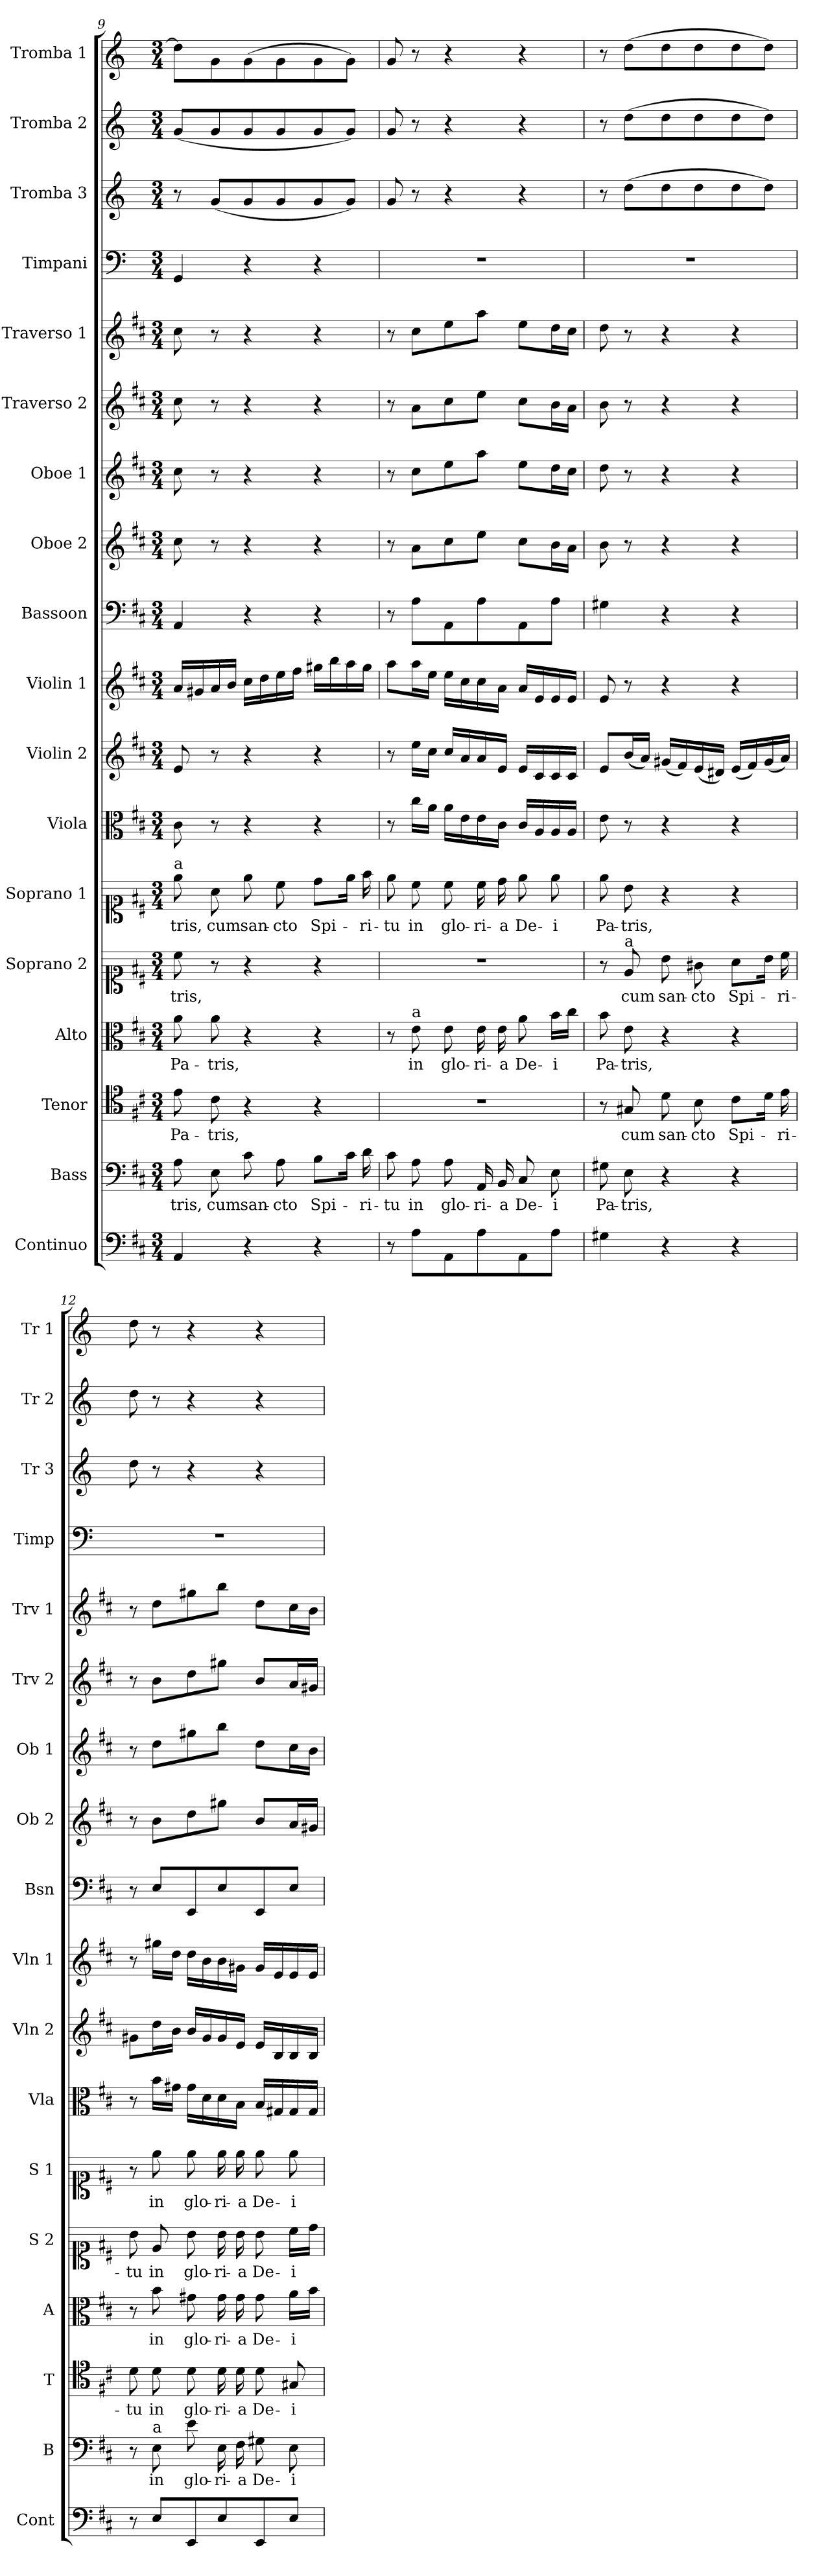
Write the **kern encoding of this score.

**kern	**kern	**text	**kern	**text	**kern	**text	**kern	**text	**kern	**text	**kern	**kern	**kern	**kern	**kern	**kern	**kern	**kern	**kern	**kern	**kern	**kern
*part18	*part17	*part17	*part16	*part16	*part15	*part15	*part14	*part14	*part13	*part13	*part12	*part11	*part10	*part9	*part8	*part7	*part6	*part5	*part4	*part3	*part2	*part1
*staff18	*staff17	*staff17	*staff16	*staff16	*staff15	*staff15	*staff14	*staff14	*staff13	*staff13	*staff12	*staff11	*staff10	*staff9	*staff8	*staff7	*staff6	*staff5	*staff4	*staff3	*staff2	*staff1
*I"Continuo	*I"Bass	*	*I"Tenor	*	*I"Alto	*	*I"Soprano 2	*	*I"Soprano 1	*	*I"Viola	*I"Violin 2	*I"Violin 1	*I"Bassoon	*I"Oboe 2	*I"Oboe 1	*I"Traverso 2	*I"Traverso 1	*I"Timpani	*I"Tromba 3	*I"Tromba 2	*I"Tromba 1
*I'Cont	*I'B	*	*I'T	*	*I'A	*	*I'S 2	*	*I'S 1	*	*I'Vla	*I'Vln 2	*I'Vln 1	*I'Bsn	*I'Ob 2	*I'Ob 1	*I'Trv 2	*I'Trv 1	*I'Timp	*I'Tr 3	*I'Tr 2	*I'Tr 1
*clefF4	*clefF4	*	*clefC4	*	*clefC3	*	*clefC1	*	*clefC1	*	*clefC3	*clefG2	*clefG2	*clefF4	*clefG2	*clefG2	*clefG2	*clefG2	*clefF4	*clefG2	*clefG2	*clefG2
*	*	*	*	*	*	*	*	*	*	*	*	*	*	*	*	*	*	*	*ITrd-1c-2	*ITrd-1c-2	*ITrd-1c-2	*ITrd-1c-2
*k[f#c#]	*k[f#c#]	*	*k[f#c#]	*	*k[f#c#]	*	*k[f#c#]	*	*k[f#c#]	*	*k[f#c#]	*k[f#c#]	*k[f#c#]	*k[f#c#]	*k[f#c#]	*k[f#c#]	*k[f#c#]	*k[f#c#]	*k[f#c#]	*k[f#c#]	*k[f#c#]	*k[f#c#]
*M3/4	*M3/4	*	*M3/4	*	*M3/4	*	*M3/4	*	*M3/4	*	*M3/4	*M3/4	*M3/4	*M3/4	*M3/4	*M3/4	*M3/4	*M3/4	*M3/4	*M3/4	*M3/4	*M3/4
=9	=9	=9	=9	=9	=9	=9	=9	=9	=9	=9	=9	=9	=9	=9	=9	=9	=9	=9	=9	=9	=9	=9
!	!	!	!	!	!	!	!	!	!LO:TX:a:t=a	!	!	!	!	!	!	!	!	!	!	!	!	!
!	!	!LO:LY:b	!	!LO:LY:b	!	!LO:LY:b	!	!LO:LY:b	!	!LO:LY:b	!	!	!	!	!	!	!	!	!	!	!	!
4AA/	8A\	tris,	8e\	Pa-	8a\	Pa-	8cc#\	-tris,	8ee\	tris,	8c#\	8e/	16a/LL	4AA/	8cc#\	8cc#\	8cc#\	8cc#\	4AA/	8r	(8a/L	8ee\L]
.	.	.	.	.	.	.	.	.	.	.	.	.	16g#X/	.	.	.	.	.	.	.	.	.
!	!	!LO:LY:b	!	!LO:LY:b	!	!LO:LY:b	!	!	!	!LO:LY:b	!	!	!	!	!	!	!	!	!	!	!	!
.	8E\	cum	8c#\	-tris,	8a\	-tris,	8r	.	8a\	cum	8r	8r	16a/	.	8r	8r	8r	8r	.	(8a/L	8a/	8a\
.	.	.	.	.	.	.	.	.	.	.	.	.	16b/JJ	.	.	.	.	.	.	.	.	.
!	!	!LO:LY:b	!	!	!	!	!	!	!	!LO:LY:b	!	!	!	!	!	!	!	!	!	!	!	!
4r	8c#\	san-	4r	.	4r	.	4r	.	8ee\	san-	4r	4r	16cc#\LL	4r	4r	4r	4r	4r	4r	8a/	8a/	(8a\
.	.	.	.	.	.	.	.	.	.	.	.	.	16dd\	.	.	.	.	.	.	.	.	.
!	!	!LO:LY:b	!	!	!	!	!	!	!	!LO:LY:b	!	!	!	!	!	!	!	!	!	!	!	!
.	8A\	-cto	.	.	.	.	.	.	8cc#\	-cto	.	.	16ee\	.	.	.	.	.	.	8a/	8a/	8a\
.	.	.	.	.	.	.	.	.	.	.	.	.	16ff#\JJ	.	.	.	.	.	.	.	.	.
!	!	!LO:LY:b	!	!	!	!	!	!	!	!LO:LY:b	!	!	!	!	!	!	!	!	!	!	!	!
4r	8B\L	Spi-	4r	.	4r	.	4r	.	8dd\L	Spi-	4r	4r	16gg#X\LL	4r	4r	4r	4r	4r	4r	8a/	8a/	8a\
.	.	.	.	.	.	.	.	.	.	.	.	.	16bb\	.	.	.	.	.	.	.	.	.
.	16c#\Jk	.	.	.	.	.	.	.	16ee\Jk	.	.	.	16aa\	.	.	.	.	.	.	8a/J)	8a/J)	8a\J)
!	!	!LO:LY:b	!	!	!	!	!	!	!	!LO:LY:b	!	!	!	!	!	!	!	!	!	!	!	!
.	16d\	-ri-	.	.	.	.	.	.	16ff#\	-ri-	.	.	16gg#\JJ	.	.	.	.	.	.	.	.	.
!!LO:PB:g=z
=10	=10	=10	=10	=10	=10	=10	=10	=10	=10	=10	=10	=10	=10	=10	=10	=10	=10	=10	=10	=10	=10	=10
!	!	!LO:LY:b	!	!	!	!	!	!	!	!LO:LY:b	!	!	!	!	!	!	!	!	!	!	!	!
8r	8c#\	-tu	2.r	.	8r	.	2.r	.	8ee\	-tu	8r	8r	8aa\L	8r	8r	8r	8r	8r	2.r	8a/	8a/	8a/
!	!	!	!	!	!LO:TX:a:t=a	!	!	!	!	!	!	!	!	!	!	!	!	!	!	!	!	!
!	!	!LO:LY:b	!	!	!	!LO:LY:b	!	!	!	!LO:LY:b	!	!	!	!	!	!	!	!	!	!	!	!
8A\L	8A\	in	.	.	8e\	in	.	.	8cc#\	in	16cc#\LL	16ee\LL	16aa\L	8A\L	8a\L	8cc#\L	8a\L	8cc#\L	.	8r	8r	8r
.	.	.	.	.	.	.	.	.	.	.	16a\JJ	16cc#\JJ	16ee\JJ	.	.	.	.	.	.	.	.	.
!	!	!LO:LY:b	!	!	!	!LO:LY:b	!	!	!	!LO:LY:b	!	!	!	!	!	!	!	!	!	!	!	!
8AA\	8A\	glo-	.	.	8e\	glo-	.	.	8cc#\	glo-	16a\LL	16cc#/LL	16ee\LL	8AA\	8cc#\	8ee\	8cc#\	8ee\	.	4r	4r	4r
.	.	.	.	.	.	.	.	.	.	.	16e\	16a/	16cc#\	.	.	.	.	.	.	.	.	.
!	!	!LO:LY:b	!	!	!	!LO:LY:b	!	!	!	!LO:LY:b	!	!	!	!	!	!	!	!	!	!	!	!
8A\	16AA/	-ri-	.	.	16e\	-ri-	.	.	16cc#\	-ri-	16e\	16a/	16cc#\	8A\	8ee\J	8aa\J	8ee\J	8aa\J	.	.	.	.
!	!	!LO:LY:b	!	!	!	!LO:LY:b	!	!	!	!LO:LY:b	!	!	!	!	!	!	!	!	!	!	!	!
.	16BB/	-a	.	.	16e\	-a	.	.	16dd\	-a	16c#\JJ	16e/JJ	16a\JJ	.	.	.	.	.	.	.	.	.
!	!	!LO:LY:b	!	!	!	!LO:LY:b	!	!	!	!LO:LY:b	!	!	!	!	!	!	!	!	!	!	!	!
8AA\	8C#/	De-	.	.	8a\	De-	.	.	8ee\	De-	16c#/LL	16e/LL	16a/LL	8AA\	8cc#\L	8ee\L	8cc#\L	8ee\L	.	4r	4r	4r
.	.	.	.	.	.	.	.	.	.	.	16A/	16c#/	16e/	.	.	.	.	.	.	.	.	.
!	!	!LO:LY:b	!	!	!	!LO:LY:b	!	!	!	!LO:LY:b	!	!	!	!	!	!	!	!	!	!	!	!
8A\J	8E\	-i	.	.	16b\LL	-i	.	.	8ee\	-i	16A/	16c#/	16e/	8A\J	16b\L	16dd\L	16b\L	16dd\L	.	.	.	.
.	.	.	.	.	16cc#\JJ	.	.	.	.	.	16A/JJ	16c#/JJ	16e/JJ	.	16a\JJ	16cc#\JJ	16a\JJ	16cc#\JJ	.	.	.	.
=11	=11	=11	=11	=11	=11	=11	=11	=11	=11	=11	=11	=11	=11	=11	=11	=11	=11	=11	=11	=11	=11	=11
!	!	!LO:LY:b	!	!	!	!LO:LY:b	!	!	!	!LO:LY:b	!	!	!	!	!	!	!	!	!	!	!	!
4G#X\	8G#X\	Pa-	8r	.	8b\	Pa-	8r	.	8ee\	Pa-	8e\	8e/L	8e/	4G#X\	8b\	8dd\	8b\	8dd\	2.r	8r	8r	8r
!	!	!	!	!	!	!	!LO:TX:a:t=a	!	!	!	!	!	!	!	!	!	!	!	!	!	!	!
!	!	!LO:LY:b	!	!LO:LY:b	!	!LO:LY:b	!	!LO:LY:b	!	!LO:LY:b	!	!	!	!	!	!	!	!	!	!	!	!
.	8E\	-tris,	8G#X/	cum	8e\	-tris,	8e/	cum	8b\	-tris,	8r	(16b/L	8r	.	8r	8r	8r	8r	.	(8ee\L	(8ee\L	(8ee\L
.	.	.	.	.	.	.	.	.	.	.	.	16a/JJ)	.	.	.	.	.	.	.	.	.	.
!	!	!	!	!LO:LY:b	!	!	!	!LO:LY:b	!	!	!	!	!	!	!	!	!	!	!	!	!	!
4r	4r	.	8d\	san-	4r	.	8b\	san-	4r	.	4r	(16g#X/LL	4r	4r	4r	4r	4r	4r	.	8ee\	8ee\	8ee\
.	.	.	.	.	.	.	.	.	.	.	.	16f#/)	.	.	.	.	.	.	.	.	.	.
!	!	!	!	!LO:LY:b	!	!	!	!LO:LY:b	!	!	!	!	!	!	!	!	!	!	!	!	!	!
.	.	.	8B\	-cto	.	.	8g#X\	-cto	.	.	.	(16e/	.	.	.	.	.	.	.	8ee\	8ee\	8ee\
.	.	.	.	.	.	.	.	.	.	.	.	16d#X/JJ)	.	.	.	.	.	.	.	.	.	.
!	!	!	!	!LO:LY:b	!	!	!	!LO:LY:b	!	!	!	!	!	!	!	!	!	!	!	!	!	!
4r	4r	.	8c#\L	Spi-	4r	.	8a\L	Spi-	4r	.	4r	(16e/LL	4r	4r	4r	4r	4r	4r	.	8ee\	8ee\	8ee\
.	.	.	.	.	.	.	.	.	.	.	.	16f#/)	.	.	.	.	.	.	.	.	.	.
.	.	.	16d\Jk	.	.	.	16b\Jk	.	.	.	.	(16g#/	.	.	.	.	.	.	.	8ee\J)	8ee\J)	8ee\J)
!	!	!	!	!LO:LY:b	!	!	!	!LO:LY:b	!	!	!	!	!	!	!	!	!	!	!	!	!	!
.	.	.	16e\	-ri-	.	.	16cc#\	-ri-	.	.	.	16a/JJ)	.	.	.	.	.	.	.	.	.	.
=12	=12	=12	=12	=12	=12	=12	=12	=12	=12	=12	=12	=12	=12	=12	=12	=12	=12	=12	=12	=12	=12	=12
!	!	!	!	!LO:LY:b	!	!	!	!LO:LY:b	!	!	!	!	!	!	!	!	!	!	!	!	!	!
8r	8r	.	8d\	-tu	8r	.	8b\	-tu	8r	.	8r	8g#X\L	8r	8r	8r	8r	8r	8r	2.r	8ee\	8ee\	8ee\
!	!LO:TX:a:t=a	!	!	!	!	!	!	!	!	!	!	!	!	!	!	!	!	!	!	!	!	!
!	!	!LO:LY:b	!	!LO:LY:b	!	!LO:LY:b	!	!LO:LY:b	!	!LO:LY:b	!	!	!	!	!	!	!	!	!	!	!	!
8E/L	8E\	in	8d\	in	8b\	in	8e/	in	8ee\	in	16b\LL	16dd\L	16gg#X\LL	8E/L	8b\L	8dd\L	8b\L	8dd\L	.	8r	8r	8r
.	.	.	.	.	.	.	.	.	.	.	16g#X\JJ	16b\JJ	16dd\JJ	.	.	.	.	.	.	.	.	.
!	!	!LO:LY:b	!	!LO:LY:b	!	!LO:LY:b	!	!LO:LY:b	!	!LO:LY:b	!	!	!	!	!	!	!	!	!	!	!	!
8EE/	8e\	glo-	8d\	glo-	8g#X\	glo-	8b\	glo-	8ee\	glo-	16g#\LL	16b/LL	16dd\LL	8EE/	8dd\	8gg#X\	8dd\	8gg#X\	.	4r	4r	4r
.	.	.	.	.	.	.	.	.	.	.	16d\	16g#/	16b\	.	.	.	.	.	.	.	.	.
!	!	!LO:LY:b	!	!LO:LY:b	!	!LO:LY:b	!	!LO:LY:b	!	!LO:LY:b	!	!	!	!	!	!	!	!	!	!	!	!
8E/	16E\	-ri-	16d\	-ri-	16g#\	-ri-	16b\	-ri-	16ee\	-ri-	16d\	16g#/	16b\	8E/	8gg#X\J	8bb\J	8gg#X\J	8bb\J	.	.	.	.
!	!	!LO:LY:b	!	!LO:LY:b	!	!LO:LY:b	!	!LO:LY:b	!	!LO:LY:b	!	!	!	!	!	!	!	!	!	!	!	!
.	16F#\	-a	16d\	-a	16g#\	-a	16b\	-a	16ee\	-a	16B\JJ	16e/JJ	16g#X\JJ	.	.	.	.	.	.	.	.	.
!	!	!LO:LY:b	!	!LO:LY:b	!	!LO:LY:b	!	!LO:LY:b	!	!LO:LY:b	!	!	!	!	!	!	!	!	!	!	!	!
8EE/	8G#X\	De-	8d\	De-	8g#\	De-	8b\	De-	8ee\	De-	16B/LL	16e/LL	16g#/LL	8EE/	8b/L	8dd\L	8b/L	8dd\L	.	4r	4r	4r
.	.	.	.	.	.	.	.	.	.	.	16G#X/	16B/	16e/	.	.	.	.	.	.	.	.	.
!	!	!LO:LY:b	!	!LO:LY:b	!	!LO:LY:b	!	!LO:LY:b	!	!LO:LY:b	!	!	!	!	!	!	!	!	!	!	!	!
8E/J	8E\	-i	8G#X/	-i	16a\LL	-i	16cc#\LL	-i	8ee\	-i	16G#/	16B/	16e/	8E/J	16a/L	16cc#\L	16a/L	16cc#\L	.	.	.	.
.	.	.	.	.	16b\JJ	.	16dd\JJ	.	.	.	16G#/JJ	16B/JJ	16e/JJ	.	16g#X/JJ	16b\JJ	16g#X/JJ	16b\JJ	.	.	.	.
=	=	=	=	=	=	=	=	=	=	=	=	=	=	=	=	=	=	=	=	=	=	=
*-	*-	*-	*-	*-	*-	*-	*-	*-	*-	*-	*-	*-	*-	*-	*-	*-	*-	*-	*-	*-	*-	*-
